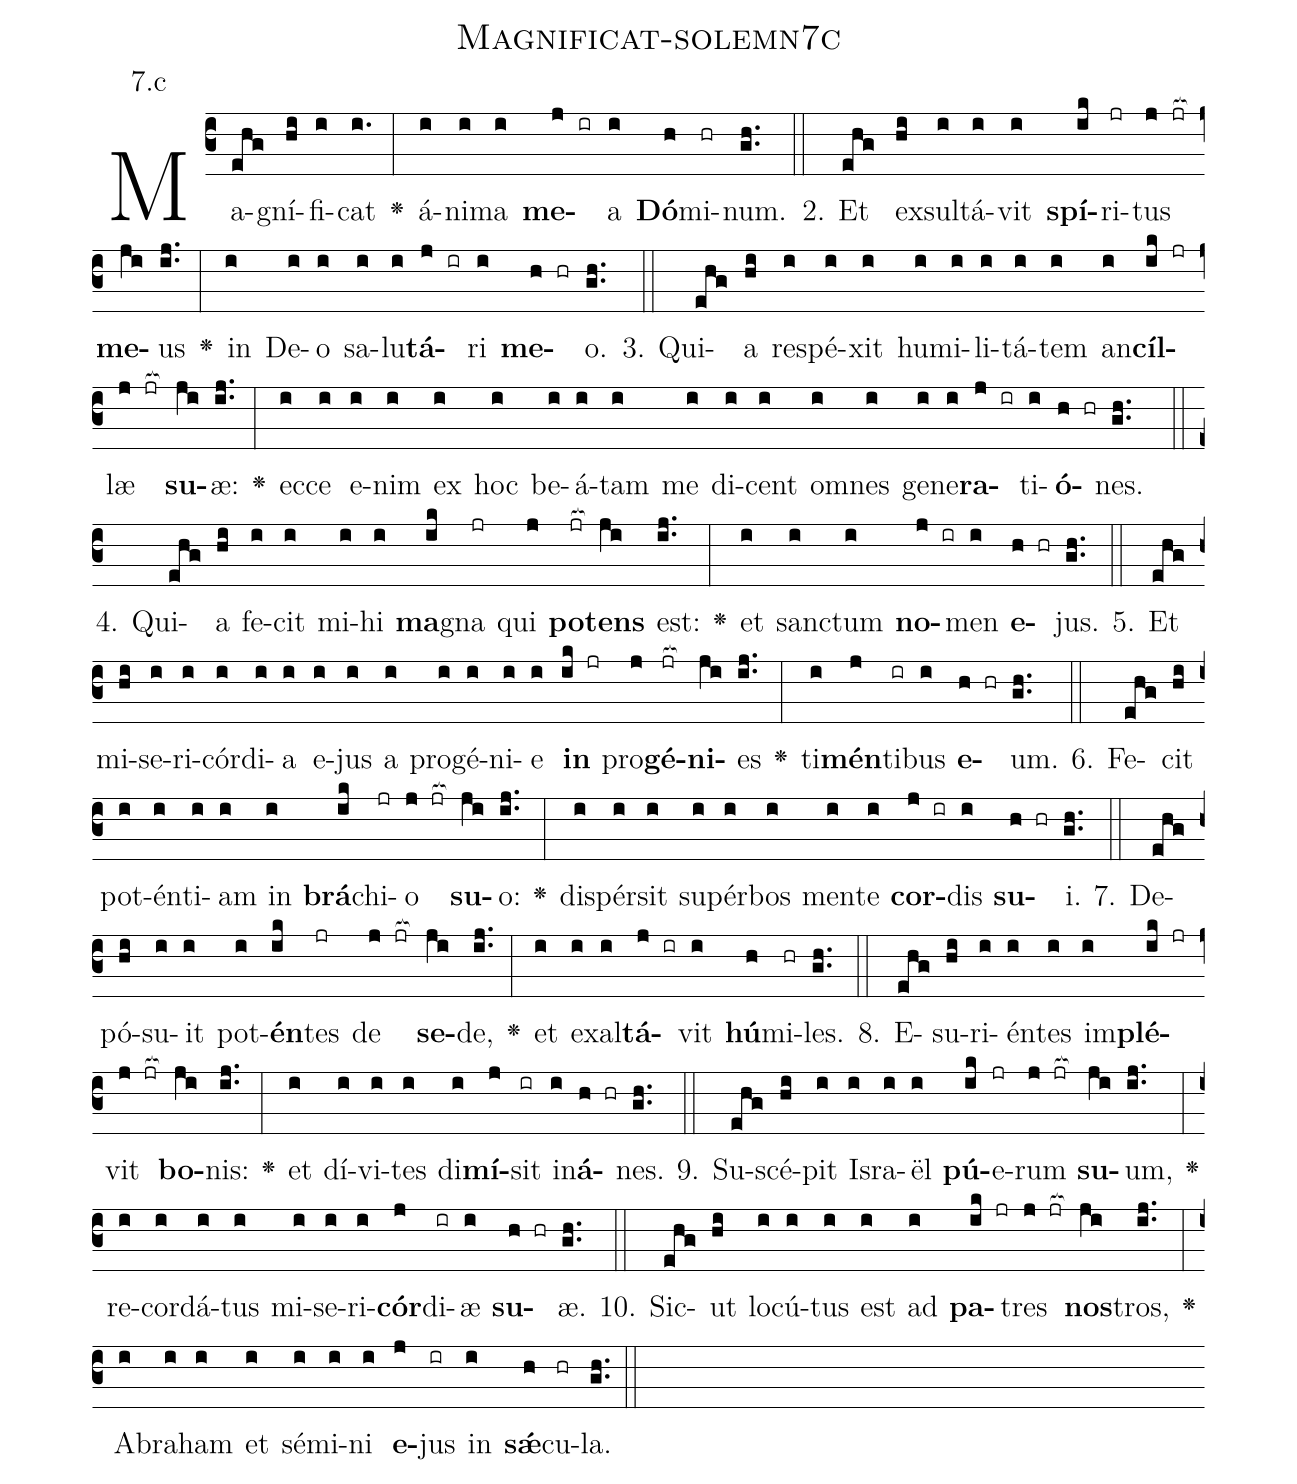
name: Magnificat-solemn7c;
annotation: 7.c;
%%
(c3)Ma(ehg)gní(hi)fi(i)cat(i.) <v>\greheightstar</v>(:) á(i)ni(i)ma(i) <b>me</b>(j ir)a(i) <b>Dó</b>(h)mi(hr)num.(gh..) (::)
2. Et(ehg) ex(hi)sul(i)tá(i)vit(i) <b>spí</b>(ik)ri(jr)tus(j jr[ocb:1{]) <b>me</b>(ji[ocb:0}])us(ij..) <v>\greheightstar</v>(:) in(i) De(i)o(i) sa(i)lu(i)<b>tá</b>(j ir)ri(i) <b>me</b>(h hr)o.(gh..) (::)
3. Qui(ehg)a(hi) re(i)spé(i)xit(i) hu(i)mi(i)li(i)tá(i)tem(i) an(i)<b>cíl</b>(ik jr)læ(j jr[ocb:1{]) <b>su</b>(ji[ocb:0}])æ:(ij..) <v>\greheightstar</v>(:) ec(i)ce(i) e(i)nim(i) ex(i) hoc(i) be(i)á(i)tam(i) me(i) di(i)cent(i) om(i)nes(i) ge(i)ne(i)<b>ra</b>(j ir)ti(i)<b>ó</b>(h hr)nes.(gh..) (::)
4. Qui(ehg)a(hi) fe(i)cit(i) mi(i)hi(i) <b>ma</b>(ik)gna(jr) qui(j) <b>pot</b>(jr[ocb:1{])<b>ens</b>(ji[ocb:0}]) est:(ij..) <v>\greheightstar</v>(:) et(i) sanc(i)tum(i) <b>no</b>(j ir)men(i) <b>e</b>(h hr)jus.(gh..) (::)
5. Et(ehg) mi(hi)se(i)ri(i)cór(i)di(i)a(i) e(i)jus(i) a(i) pro(i)gé(i)ni(i)e(i) <b>in</b>(ik jr) pro(j)<b>gé</b>(jr[ocb:1{])<b>ni</b>(ji[ocb:0}])es(ij..) <v>\greheightstar</v>(:) ti(i)<b>mén</b>(j)ti(ir)bus(i) <b>e</b>(h hr)um.(gh..) (::)
6. Fe(ehg)cit(hi) pot(i)én(i)ti(i)am(i) in(i) <b>brá</b>(ik)chi(jr)o(j jr[ocb:1{]) <b>su</b>(ji[ocb:0}])o:(ij..) <v>\greheightstar</v>(:) di(i)spér(i)sit(i) su(i)pér(i)bos(i) men(i)te(i) <b>cor</b>(j ir)dis(i) <b>su</b>(h hr)i.(gh..) (::)
7. De(ehg)pó(hi)su(i)it(i) pot(i)<b>én</b>(ik)tes(jr) de(j jr[ocb:1{]) <b>se</b>(ji[ocb:0}])de,(ij..) <v>\greheightstar</v>(:) et(i) ex(i)al(i)<b>tá</b>(j ir)vit(i) <b>hú</b>(h)mi(hr)les.(gh..) (::)
8. E(ehg)su(hi)ri(i)én(i)tes(i) im(i)<b>plé</b>(ik jr)vit(j jr[ocb:1{]) <b>bo</b>(ji[ocb:0}])nis:(ij..) <v>\greheightstar</v>(:) et(i) dí(i)vi(i)tes(i) di(i)<b>mí</b>(j)sit(ir) in(i)<b>á</b>(h hr)nes.(gh..) (::)
9. Su(ehg)scé(hi)pit(i) Is(i)ra(i)ël(i) <b>pú</b>(ik)e(jr)rum(j jr[ocb:1{]) <b>su</b>(ji[ocb:0}])um,(ij..) <v>\greheightstar</v>(:) re(i)cor(i)dá(i)tus(i) mi(i)se(i)ri(i)<b>cór</b>(j)di(ir)æ(i) <b>su</b>(h hr)æ.(gh..) (::)
10. Sic(ehg)ut(hi) lo(i)cú(i)tus(i) est(i) ad(i) <b>pa</b>(ik jr)tres(j jr[ocb:1{]) <b>nos</b>(ji[ocb:0}])tros,(ij..) <v>\greheightstar</v>(:) A(i)bra(i)ham(i) et(i) sé(i)mi(i)ni(i) <b>e</b>(j)jus(ir) in(i) <b>sǽ</b>(h)cu(hr)la.(gh..) (::)
